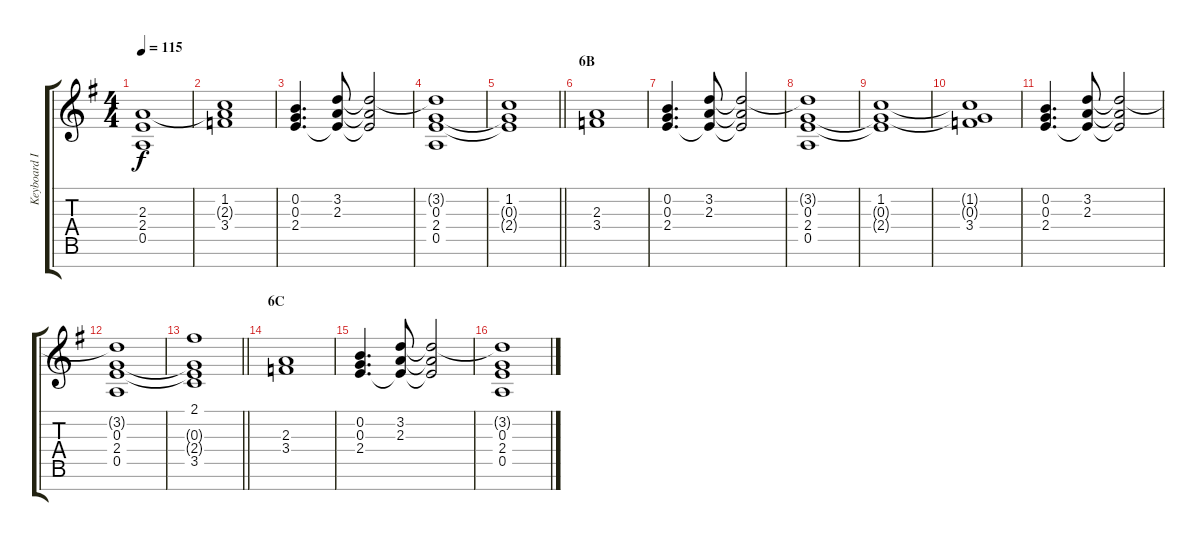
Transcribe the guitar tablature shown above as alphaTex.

\track ("Keyboard II" "Keyboard I") {instrument pad2warm}
\staff {score tabs}
\tuning (E5 B4 G4 D4 A3 E3 B2) {hide}
\ts (4 4)
\tempo 115
\clef g2
\ks g
(2.3 2.4{t} 0.5{t}).1{dy f} |
(1.2 2.3{t} 3.4).1 |
(0.2 0.3 2.4).4{d} (3.2 2.3 2.4{t}).8 (3.2{t} 2.3{t} 2.4{t}).2 |
(3.2{t} 0.3 2.4 0.5).1 |
\barLineRight lightlight
(1.2 0.3{t} 2.4{t}).1 |
\section ("" "6B")
(2.3 3.4).1 |
(0.2 0.3 2.4).4{d} (3.2 2.3 2.4{t}).8 (3.2{t} 2.3{t} 2.4{t}).2 |
(3.2{t} 0.3 2.4 0.5).1 |
(1.2 0.3{t} 2.4{t}).1 |
(1.2{t} 0.3{t} 3.4).1 |
(0.2 0.3 2.4).4{d} (3.2 2.3 2.4{t}).8 (3.2{t} 2.3{t} 2.4{t}).2 |
(3.2{t} 0.3 2.4 0.5).1 |
\barLineRight lightlight
(2.1 0.3{t} 2.4{t} 3.5).1 |
\section ("" "6C")
(2.3 3.4).1 |
(0.2 0.3 2.4).4{d} (3.2 2.3 2.4{t}).8 (3.2{t} 2.3{t} 2.4{t}).2 |
(3.2{t} 0.3 2.4 0.5).1
